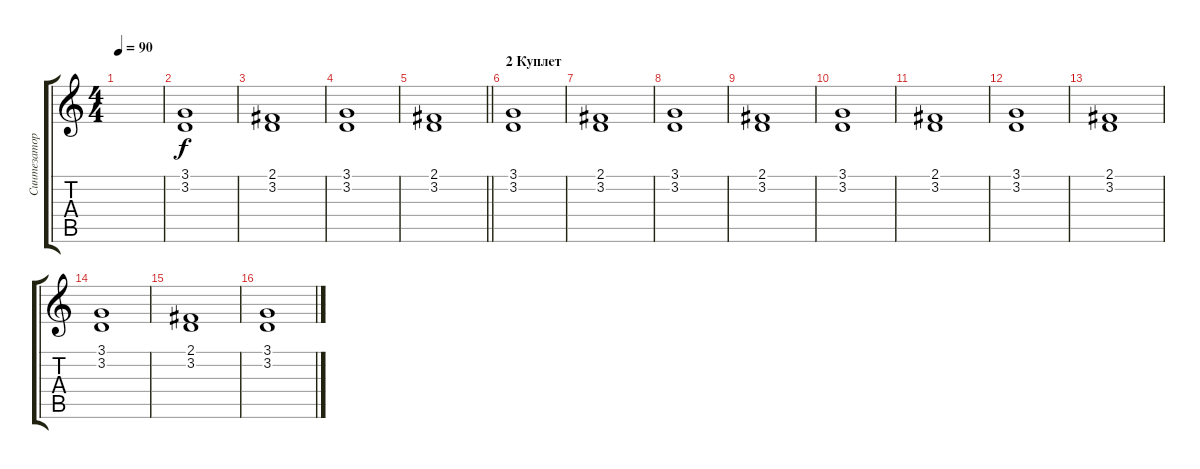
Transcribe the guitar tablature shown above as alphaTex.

\track ("Синтезатор" "Синтезатор") {instrument electricpiano1}
\staff {score tabs}
\tuning (E4 B3 G3 D3 A2 E2) {hide}
\ts (4 4)
\tempo 90
\clef g2
\ks c
|
(3.1 3.2).1 |
(2.1 3.2).1 |
(3.1 3.2).1 |
\barLineRight lightlight
(2.1 3.2).1 |
\section ("" "2 Куплет")
(3.1 3.2).1 |
(2.1 3.2).1 |
(3.1 3.2).1 |
(2.1 3.2).1 |
(3.1 3.2).1 |
(2.1 3.2).1 |
(3.1 3.2).1 |
(2.1 3.2).1 |
(3.1 3.2).1 |
(2.1 3.2).1 |
(3.1 3.2).1
